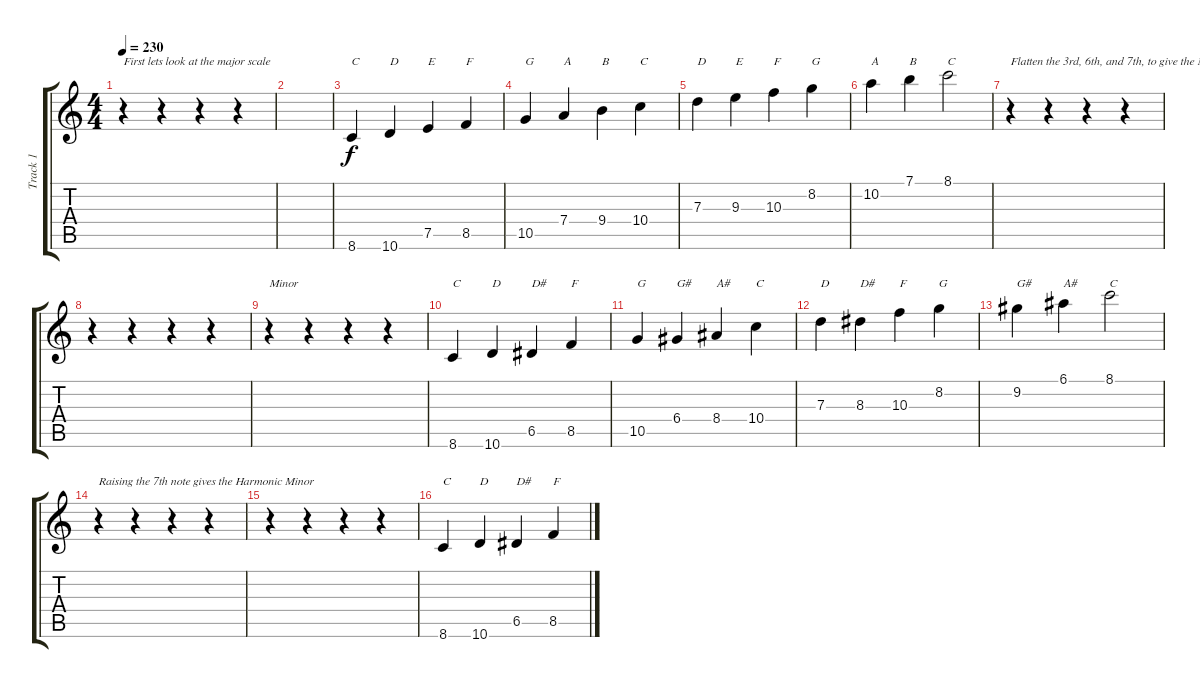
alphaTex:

\track ("Track 1" "Track 1") {instrument overdrivenguitar}
\staff {score tabs}
\tuning (E4 B3 G3 D3 A2 E2) {hide}
\ts (4 4)
\tempo 230
\clef g2
\ks c
r.4{txt "First lets look at the major scale" dy f instrument overdrivenguitar} r.4 r.4 r.4 |
|
8.6.4{txt "C"} 10.6.4{txt "D"} 7.5.4{txt "E"} 8.5.4{txt "F"} |
10.5.4{txt "G"} 7.4.4{txt "A"} 9.4.4{txt "B"} 10.4.4{txt "C"} |
7.3.4{txt "D"} 9.3.4{txt "E"} 10.3.4{txt "F"} 8.2.4{txt "G"} |
10.2.4{txt "A"} 7.1.4{txt "B"} 8.1.2{txt "C"} |
r.4{txt "Flatten the 3rd, 6th, and 7th, to give the Natural"} r.4 r.4 r.4 |
r.4 r.4 r.4 r.4 |
r.4{txt "Minor"} r.4 r.4 r.4 |
8.6.4{txt "C"} 10.6.4{txt "D"} 6.5.4{txt "D#"} 8.5.4{txt "F"} |
10.5.4{txt "G"} 6.4.4{txt "G#"} 8.4.4{txt "A#"} 10.4.4{txt "C"} |
7.3.4{txt "D"} 8.3.4{txt "D#"} 10.3.4{txt "F"} 8.2.4{txt "G"} |
9.2.4{txt "G#"} 6.1.4{txt "A#"} 8.1.2{txt "C"} |
r.4{txt "Raising the 7th note gives the Harmonic Minor"} r.4 r.4 r.4 |
r.4 r.4 r.4 r.4 |
8.6.4{txt "C"} 10.6.4{txt "D"} 6.5.4{txt "D#"} 8.5.4{txt "F"}
